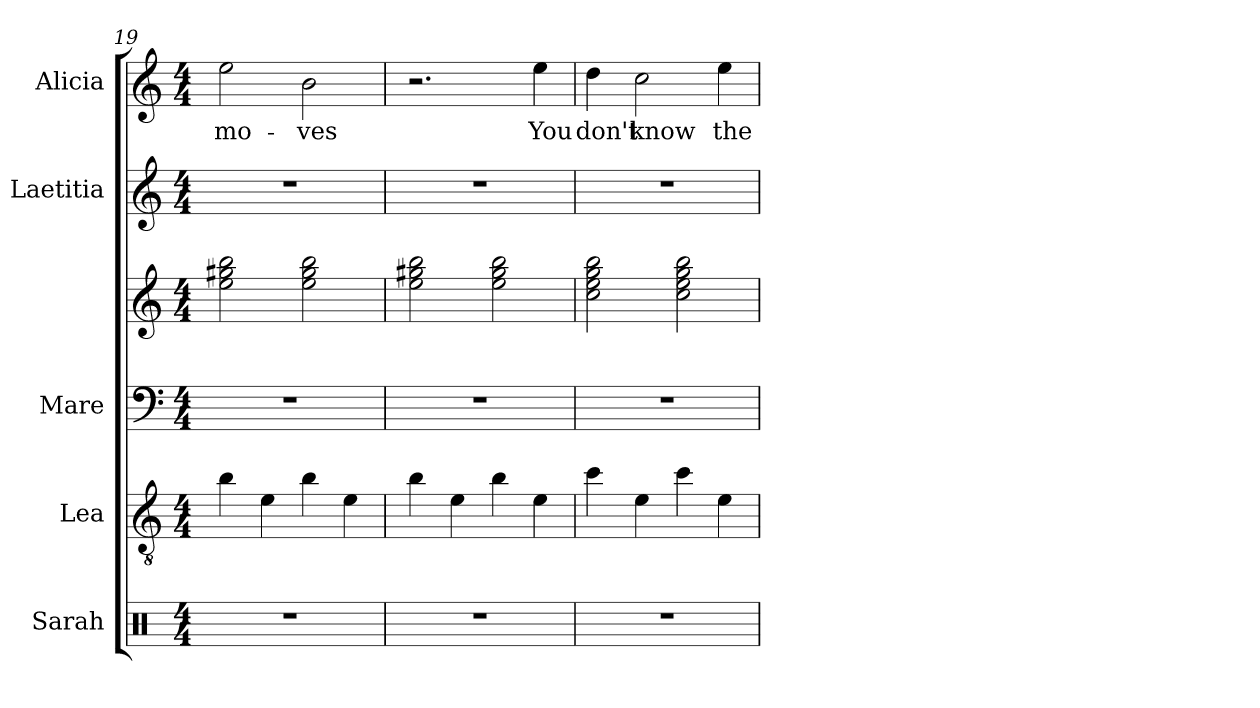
**kern	**kern	**kern	**kern	**kern	**kern	**text
*part5	*part4	*part3	*part3	*part2	*part1	*part1
*staff6	*staff5	*staff4	*staff3	*staff2	*staff1	*staff1
*I"Sarah	*I"Lea	*I"Mare	*	*I"Laetitia	*I"Alicia	*
*	*I'Lea	*I'Mare	*	*I'Laeti	*I'Alicia	*
*clefX	*clefGv2	*clefF4	*clefG2	*clefG2	*clefG2	*
*k[]	*k[]	*k[]	*k[]	*k[]	*k[]	*
*M4/4	*M4/4	*M4/4	*M4/4	*M4/4	*M4/4	*
=19	=19	=19	=19	=19	=19	=19
1r	4b\	1r	2ee\ 2gg#X\ 2bb\	1r	2ee\	mo-
.	4e\	.	.	.	.	.
.	4b\	.	2ee\ 2gg#\ 2bb\	.	2b\	-ves
.	4e\	.	.	.	.	.
!!LO:LB:g=z
=20	=20	=20	=20	=20	=20	=20
1r	4b\	1r	2ee\ 2gg#X\ 2bb\	1r	2.r	.
.	4e\	.	.	.	.	.
.	4b\	.	2ee\ 2gg#\ 2bb\	.	.	.
.	4e\	.	.	.	4ee\	You
=21	=21	=21	=21	=21	=21	=21
1r	4cc\	1r	2cc\ 2ee\ 2gg\ 2bb\	1r	4dd\	don't
.	4e\	.	.	.	2cc\	know
.	4cc\	.	2cc\ 2ee\ 2gg\ 2bb\	.	.	.
.	4e\	.	.	.	4ee\	the
=	=	=	=	=	=	=
*-	*-	*-	*-	*-	*-	*-
